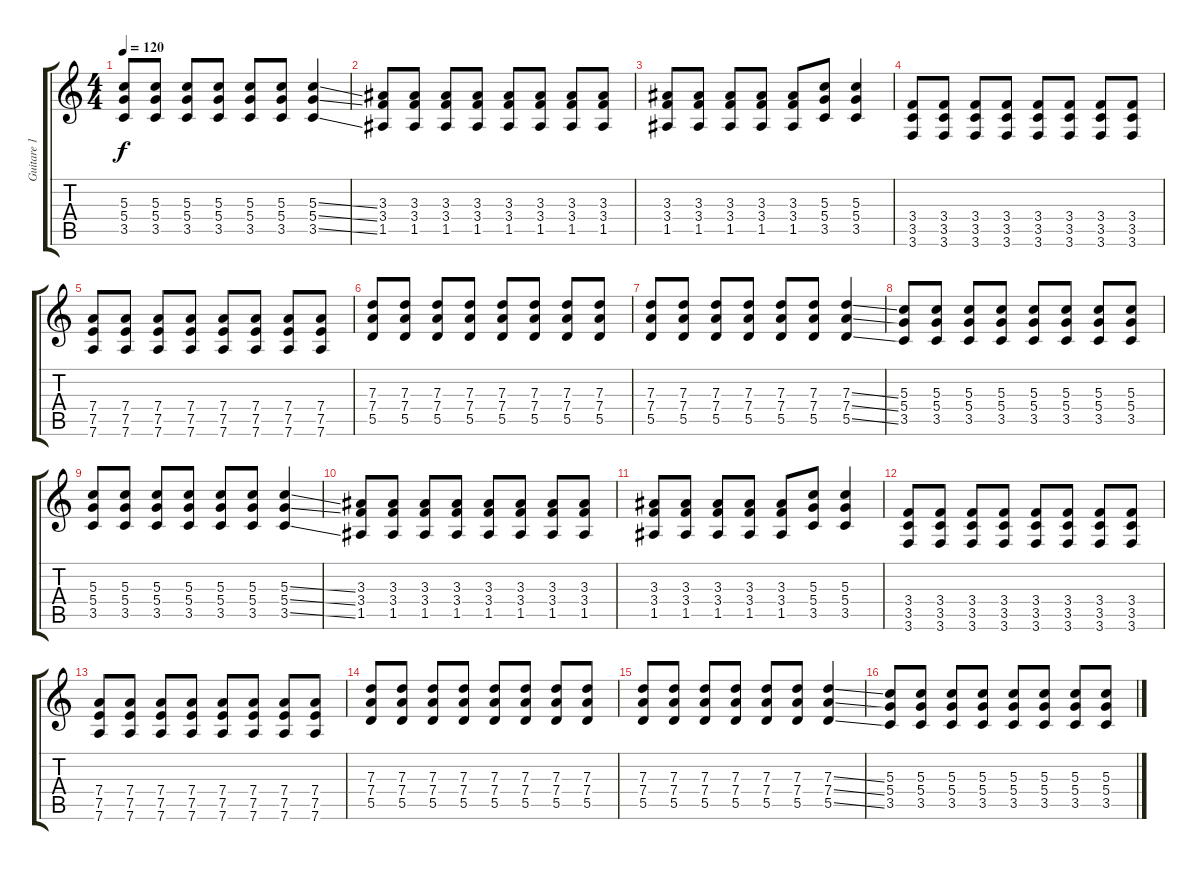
\track ("Guitare 1" "Guitare 1") {instrument distortionguitar}
\staff {score tabs}
\tuning (E4 B3 G3 D3 A2 D2) {hide}
\ts (4 4)
\tempo 120
\clef g2
\ks c
(5.3 5.4 3.5).8{dy f} (5.3 5.4 3.5).8 (5.3 5.4 3.5).8 (5.3 5.4 3.5).8 (5.3 5.4 3.5).8 (5.3 5.4 3.5).8 (5.3{ss} 5.4{ss} 3.5{ss}).4 |
(3.3 3.4 1.5).8 (3.3 3.4 1.5).8 (3.3 3.4 1.5).8 (3.3 3.4 1.5).8 (3.3 3.4 1.5).8 (3.3 3.4 1.5).8 (3.3 3.4 1.5).8 (3.3 3.4 1.5).8 |
(3.3 3.4 1.5).8 (3.3 3.4 1.5).8 (3.3 3.4 1.5).8 (3.3 3.4 1.5).8 (3.3 3.4 1.5).8 (5.3 5.4 3.5).8 (5.3 5.4 3.5).4 |
(3.4 3.5 3.6).8 (3.4 3.5 3.6).8 (3.4 3.5 3.6).8 (3.4 3.5 3.6).8 (3.4 3.5 3.6).8 (3.4 3.5 3.6).8 (3.4 3.5 3.6).8 (3.4 3.5 3.6).8 |
(7.4 7.5 7.6).8 (7.4 7.5 7.6).8 (7.4 7.5 7.6).8 (7.4 7.5 7.6).8 (7.4 7.5 7.6).8 (7.4 7.5 7.6).8 (7.4 7.5 7.6).8 (7.4 7.5 7.6).8 |
(7.3 7.4 5.5).8 (7.3 7.4 5.5).8 (7.3 7.4 5.5).8 (7.3 7.4 5.5).8 (7.3 7.4 5.5).8 (7.3 7.4 5.5).8 (7.3 7.4 5.5).8 (7.3 7.4 5.5).8 |
(7.3 7.4 5.5).8 (7.3 7.4 5.5).8 (7.3 7.4 5.5).8 (7.3 7.4 5.5).8 (7.3 7.4 5.5).8 (7.3 7.4 5.5).8 (7.3{ss} 7.4{ss} 5.5{ss}).4 |
(5.3 5.4 3.5).8 (5.3 5.4 3.5).8 (5.3 5.4 3.5).8 (5.3 5.4 3.5).8 (5.3 5.4 3.5).8 (5.3 5.4 3.5).8 (5.3 5.4 3.5).8 (5.3 5.4 3.5).8 |
(5.3 5.4 3.5).8 (5.3 5.4 3.5).8 (5.3 5.4 3.5).8 (5.3 5.4 3.5).8 (5.3 5.4 3.5).8 (5.3 5.4 3.5).8 (5.3{ss} 5.4{ss} 3.5{ss}).4 |
(3.3 3.4 1.5).8 (3.3 3.4 1.5).8 (3.3 3.4 1.5).8 (3.3 3.4 1.5).8 (3.3 3.4 1.5).8 (3.3 3.4 1.5).8 (3.3 3.4 1.5).8 (3.3 3.4 1.5).8 |
(3.3 3.4 1.5).8 (3.3 3.4 1.5).8 (3.3 3.4 1.5).8 (3.3 3.4 1.5).8 (3.3 3.4 1.5).8 (5.3 5.4 3.5).8 (5.3 5.4 3.5).4 |
(3.4 3.5 3.6).8 (3.4 3.5 3.6).8 (3.4 3.5 3.6).8 (3.4 3.5 3.6).8 (3.4 3.5 3.6).8 (3.4 3.5 3.6).8 (3.4 3.5 3.6).8 (3.4 3.5 3.6).8 |
(7.4 7.5 7.6).8 (7.4 7.5 7.6).8 (7.4 7.5 7.6).8 (7.4 7.5 7.6).8 (7.4 7.5 7.6).8 (7.4 7.5 7.6).8 (7.4 7.5 7.6).8 (7.4 7.5 7.6).8 |
(7.3 7.4 5.5).8 (7.3 7.4 5.5).8 (7.3 7.4 5.5).8 (7.3 7.4 5.5).8 (7.3 7.4 5.5).8 (7.3 7.4 5.5).8 (7.3 7.4 5.5).8 (7.3 7.4 5.5).8 |
(7.3 7.4 5.5).8 (7.3 7.4 5.5).8 (7.3 7.4 5.5).8 (7.3 7.4 5.5).8 (7.3 7.4 5.5).8 (7.3 7.4 5.5).8 (7.3{ss} 7.4{ss} 5.5{ss}).4 |
(5.3 5.4 3.5).8 (5.3 5.4 3.5).8 (5.3 5.4 3.5).8 (5.3 5.4 3.5).8 (5.3 5.4 3.5).8 (5.3 5.4 3.5).8 (5.3 5.4 3.5).8 (5.3 5.4 3.5).8
